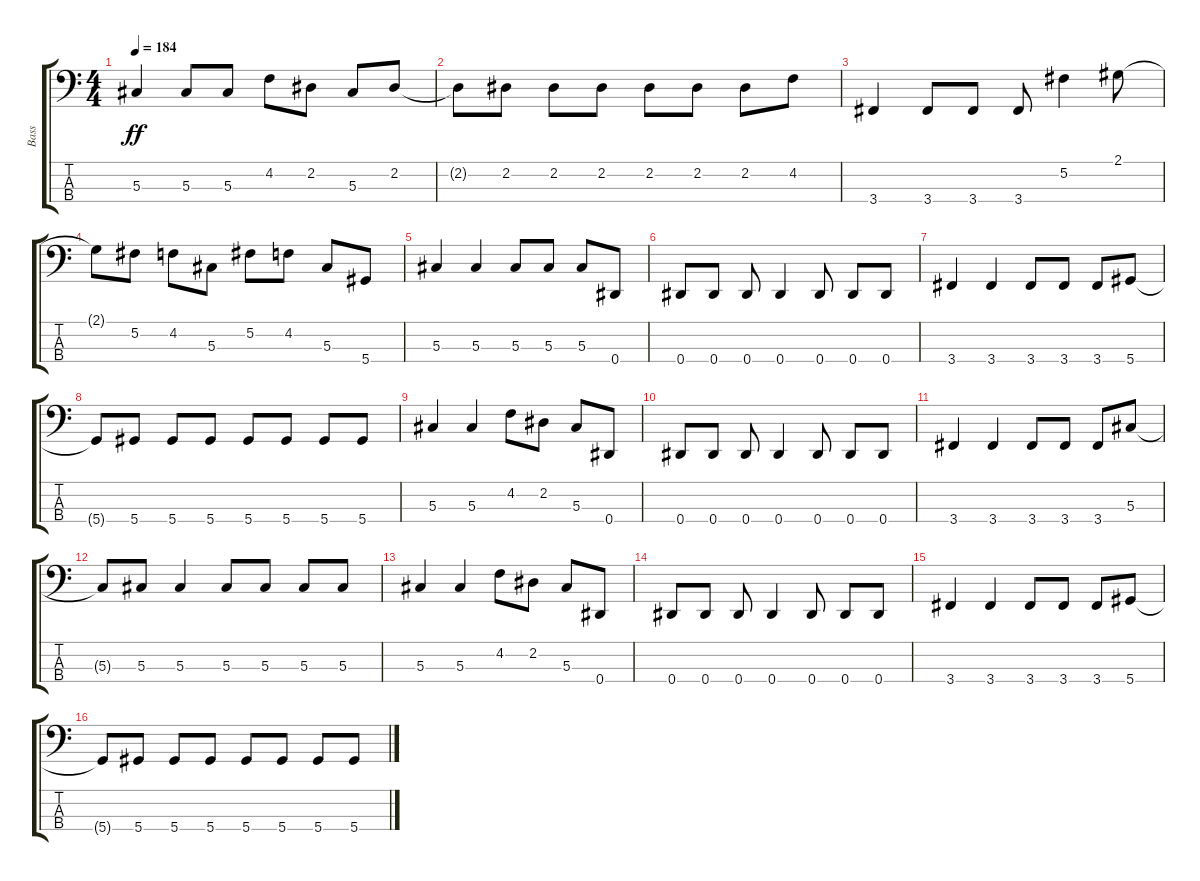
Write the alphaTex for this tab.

\track ("Bass" "Bass") {instrument electricbasspick}
\staff {score tabs}
\tuning (Gb2 Db2 Ab1 Eb1) {hide}
\ts (4 4)
\tempo 184
\clef f4
\ks c
5.3.4{dy ff instrument electricbasspick} 5.3.8 5.3.8 4.2.8 2.2.8 5.3.8 2.2.8 |
2.2{t}.8 2.2.8 2.2.8 2.2.8 2.2.8 2.2.8 2.2.8 4.2.8 |
3.4.4 3.4.8 3.4.8 3.4.8 5.2.4 2.1.8 |
2.1{t}.8 5.2.8 4.2.8 5.3.8 5.2.8 4.2.8 5.3.8 5.4.8 |
5.3.4 5.3.4 5.3.8 5.3.8 5.3.8 0.4.8 |
0.4.8 0.4.8 0.4.8 0.4.4 0.4.8 0.4.8 0.4.8 |
3.4.4 3.4.4 3.4.8 3.4.8 3.4.8 5.4.8 |
5.4{t}.8 5.4.8 5.4.8 5.4.8 5.4.8 5.4.8 5.4.8 5.4.8 |
5.3.4 5.3.4 4.2.8 2.2.8 5.3.8 0.4.8 |
0.4.8 0.4.8 0.4.8 0.4.4 0.4.8 0.4.8 0.4.8 |
3.4.4 3.4.4 3.4.8 3.4.8 3.4.8 5.3.8 |
5.3{t}.8 5.3.8 5.3.4 5.3.8 5.3.8 5.3.8 5.3.8 |
5.3.4 5.3.4 4.2.8 2.2.8 5.3.8 0.4.8 |
0.4.8 0.4.8 0.4.8 0.4.4 0.4.8 0.4.8 0.4.8 |
3.4.4 3.4.4 3.4.8 3.4.8 3.4.8 5.4.8 |
5.4{t}.8 5.4.8 5.4.8 5.4.8 5.4.8 5.4.8 5.4.8 5.4.8
